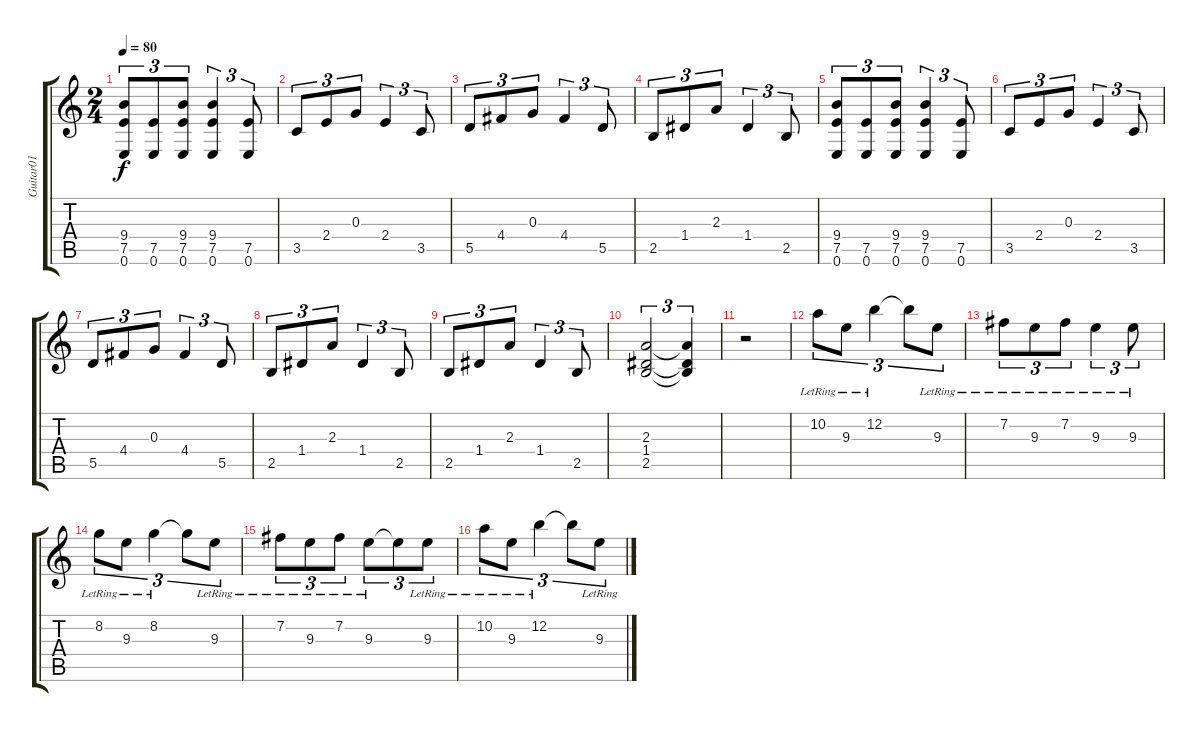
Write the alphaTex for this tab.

\track ("Guitar01" "Guitar01") {instrument electricguitarclean}
\staff {score tabs}
\tuning (E4 B3 G3 D3 A2 E2) {hide}
\ts (2 4)
\tempo 80
\clef g2
\ks c
(9.4 7.5 0.6).8{tu (3 2) dy f} (7.5 0.6).8{tu (3 2)} (9.4 7.5 0.6).8{tu (3 2)} (9.4 7.5 0.6).4{tu (3 2)} (7.5 0.6).8{tu (3 2)} |
3.5.8{tu (3 2)} 2.4.8{tu (3 2)} 0.3.8{tu (3 2)} 2.4.4{tu (3 2)} 3.5.8{tu (3 2)} |
5.5.8{tu (3 2)} 4.4.8{tu (3 2)} 0.3.8{tu (3 2)} 4.4.4{tu (3 2)} 5.5.8{tu (3 2)} |
2.5.8{tu (3 2)} 1.4.8{tu (3 2)} 2.3.8{tu (3 2)} 1.4.4{tu (3 2)} 2.5.8{tu (3 2)} |
(9.4 7.5 0.6).8{tu (3 2)} (7.5 0.6).8{tu (3 2)} (9.4 7.5 0.6).8{tu (3 2)} (9.4 7.5 0.6).4{tu (3 2)} (7.5 0.6).8{tu (3 2)} |
3.5.8{tu (3 2)} 2.4.8{tu (3 2)} 0.3.8{tu (3 2)} 2.4.4{tu (3 2)} 3.5.8{tu (3 2)} |
5.5.8{tu (3 2)} 4.4.8{tu (3 2)} 0.3.8{tu (3 2)} 4.4.4{tu (3 2)} 5.5.8{tu (3 2)} |
2.5.8{tu (3 2)} 1.4.8{tu (3 2)} 2.3.8{tu (3 2)} 1.4.4{tu (3 2)} 2.5.8{tu (3 2)} |
2.5.8{tu (3 2)} 1.4.8{tu (3 2)} 2.3.8{tu (3 2)} 1.4.4{tu (3 2)} 2.5.8{tu (3 2)} |
(2.3 1.4 2.5).2{tu (3 2)} (2.3{t} 1.4{t} 2.5{t}).4{tu (3 2)} |
r.2 |
10.2{lr}.8{tu (3 2)} 9.3{lr}.8{tu (3 2)} 12.2{lr}.4{tu (3 2)} 12.2{t}.8{tu (3 2)} 9.3{lr}.8{tu (3 2)} |
7.2{lr}.8{tu (3 2)} 9.3{lr}.8{tu (3 2)} 7.2{lr}.8{tu (3 2)} 9.3{lr}.4{tu (3 2)} 9.3{lr}.8{tu (3 2)} |
8.2{lr}.8{tu (3 2)} 9.3{lr}.8{tu (3 2)} 8.2{lr}.4{tu (3 2)} 8.2{t}.8{tu (3 2)} 9.3{lr}.8{tu (3 2)} |
7.2{lr}.8{tu (3 2)} 9.3{lr}.8{tu (3 2)} 7.2{lr}.8{tu (3 2)} 9.3{lr}.8{tu (3 2)} 9.3{t}.8{tu (3 2)} 9.3{lr}.8{tu (3 2)} |
10.2{lr}.8{tu (3 2)} 9.3{lr}.8{tu (3 2)} 12.2{lr}.4{tu (3 2)} 12.2{t}.8{tu (3 2)} 9.3{lr}.8{tu (3 2)}
